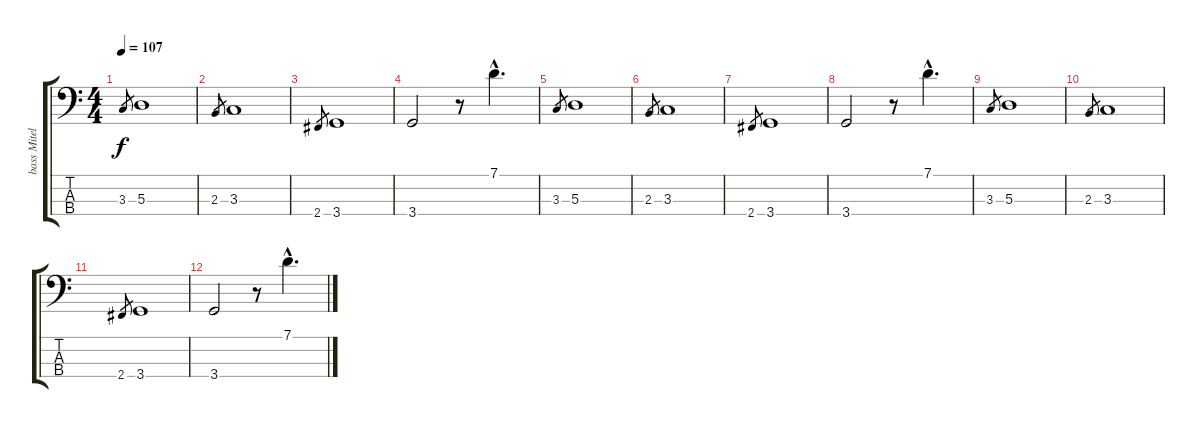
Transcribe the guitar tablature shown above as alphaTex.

\track ("bass Mitel`" "bass Mitel") {instrument electricbassfinger}
\staff {score tabs}
\tuning (G2 D2 A1 E1) {hide}
\ts (4 4)
\tempo 107
\clef f4
\ks c
3.3.8{gr dy f} 5.3.1 |
2.3.8{gr} 3.3.1 |
2.4.8{gr} 3.4.1 |
3.4.2 r.8 7.1{hac}.4{d} |
3.3.8{gr} 5.3.1 |
2.3.8{gr} 3.3.1 |
2.4.8{gr} 3.4.1 |
3.4.2 r.8 7.1{hac}.4{d} |
3.3.8{gr} 5.3.1 |
2.3.8{gr} 3.3.1 |
2.4.8{gr} 3.4.1 |
3.4.2 r.8 7.1{hac}.4{d}
